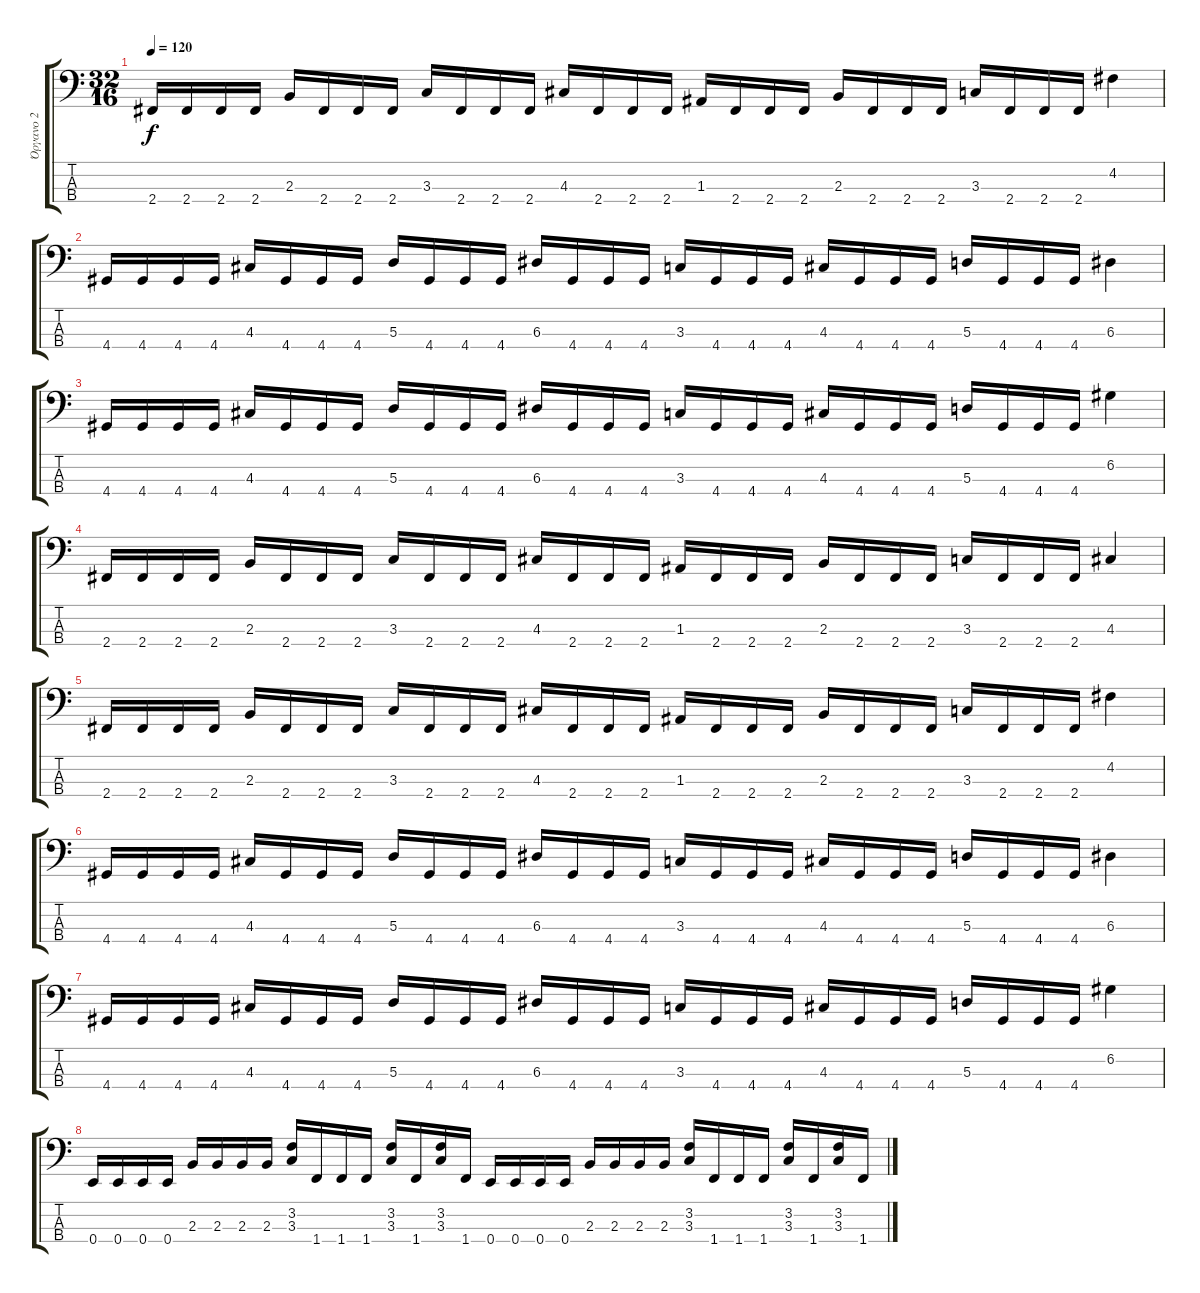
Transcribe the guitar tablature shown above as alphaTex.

\track ("Όργανο 2" "Όργανο 2") {instrument electricbassfinger}
\staff {score tabs}
\tuning (G2 D2 A1 E1) {hide}
\ts (32 16)
\tempo 120
\clef f4
\ks c
2.4.16{dy f} 2.4.16 2.4.16 2.4.16 2.3.16 2.4.16 2.4.16 2.4.16 3.3.16 2.4.16 2.4.16 2.4.16 4.3.16 2.4.16 2.4.16 2.4.16 1.3.16 2.4.16 2.4.16 2.4.16 2.3.16 2.4.16 2.4.16 2.4.16 3.3.16 2.4.16 2.4.16 2.4.16 4.2.4 |
4.4.16 4.4.16 4.4.16 4.4.16 4.3.16 4.4.16 4.4.16 4.4.16 5.3.16 4.4.16 4.4.16 4.4.16 6.3.16 4.4.16 4.4.16 4.4.16 3.3.16 4.4.16 4.4.16 4.4.16 4.3.16 4.4.16 4.4.16 4.4.16 5.3.16 4.4.16 4.4.16 4.4.16 6.3.4 |
4.4.16 4.4.16 4.4.16 4.4.16 4.3.16 4.4.16 4.4.16 4.4.16 5.3.16 4.4.16 4.4.16 4.4.16 6.3.16 4.4.16 4.4.16 4.4.16 3.3.16 4.4.16 4.4.16 4.4.16 4.3.16 4.4.16 4.4.16 4.4.16 5.3.16 4.4.16 4.4.16 4.4.16 6.2.4 |
2.4.16 2.4.16 2.4.16 2.4.16 2.3.16 2.4.16 2.4.16 2.4.16 3.3.16 2.4.16 2.4.16 2.4.16 4.3.16 2.4.16 2.4.16 2.4.16 1.3.16 2.4.16 2.4.16 2.4.16 2.3.16 2.4.16 2.4.16 2.4.16 3.3.16 2.4.16 2.4.16 2.4.16 4.3.4 |
2.4.16 2.4.16 2.4.16 2.4.16 2.3.16 2.4.16 2.4.16 2.4.16 3.3.16 2.4.16 2.4.16 2.4.16 4.3.16 2.4.16 2.4.16 2.4.16 1.3.16 2.4.16 2.4.16 2.4.16 2.3.16 2.4.16 2.4.16 2.4.16 3.3.16 2.4.16 2.4.16 2.4.16 4.2.4 |
4.4.16 4.4.16 4.4.16 4.4.16 4.3.16 4.4.16 4.4.16 4.4.16 5.3.16 4.4.16 4.4.16 4.4.16 6.3.16 4.4.16 4.4.16 4.4.16 3.3.16 4.4.16 4.4.16 4.4.16 4.3.16 4.4.16 4.4.16 4.4.16 5.3.16 4.4.16 4.4.16 4.4.16 6.3.4 |
4.4.16 4.4.16 4.4.16 4.4.16 4.3.16 4.4.16 4.4.16 4.4.16 5.3.16 4.4.16 4.4.16 4.4.16 6.3.16 4.4.16 4.4.16 4.4.16 3.3.16 4.4.16 4.4.16 4.4.16 4.3.16 4.4.16 4.4.16 4.4.16 5.3.16 4.4.16 4.4.16 4.4.16 6.2.4 |
0.4.16 0.4.16 0.4.16 0.4.16 2.3.16 2.3.16 2.3.16 2.3.16 (3.2 3.3).16 1.4.16 1.4.16 1.4.16 (3.2 3.3).16 1.4.16 (3.2 3.3).16 1.4.16 0.4.16 0.4.16 0.4.16 0.4.16 2.3.16 2.3.16 2.3.16 2.3.16 (3.2 3.3).16 1.4.16 1.4.16 1.4.16 (3.2 3.3).16 1.4.16 (3.2 3.3).16 1.4.16
